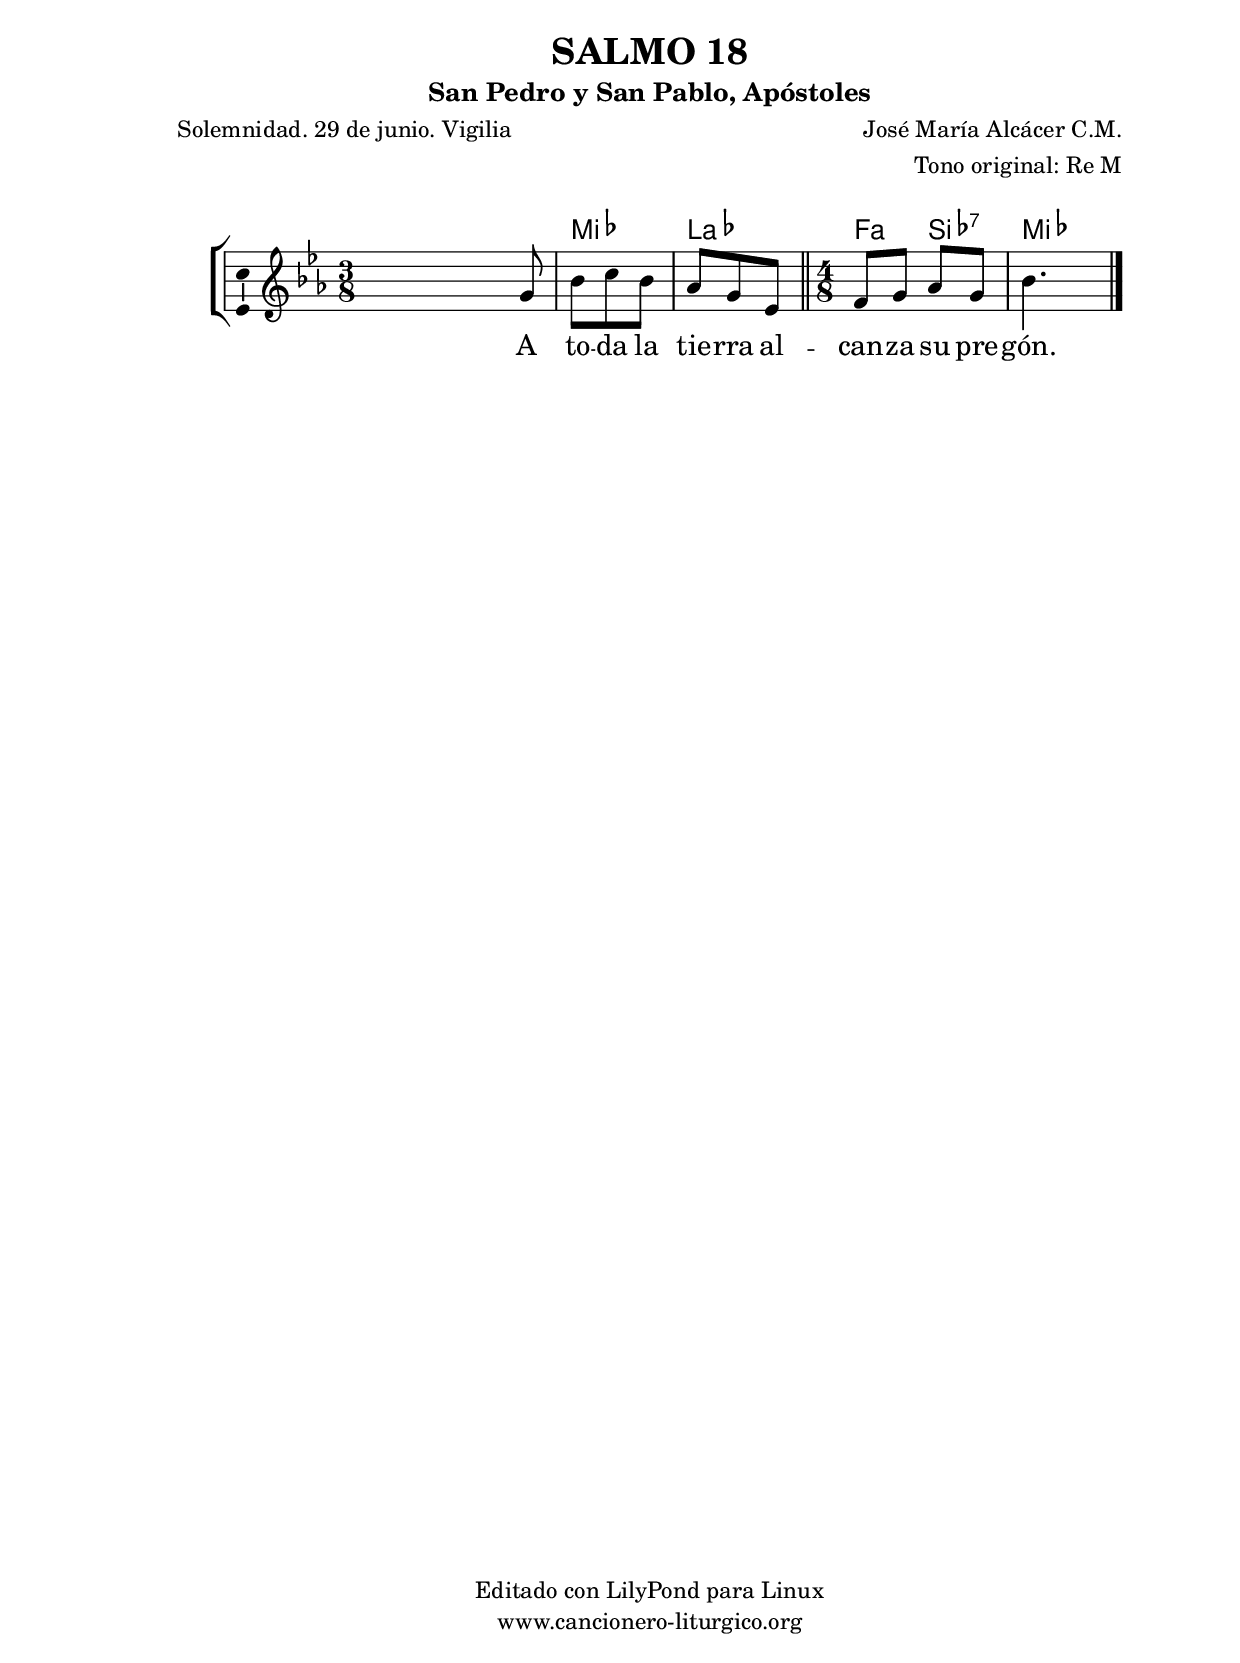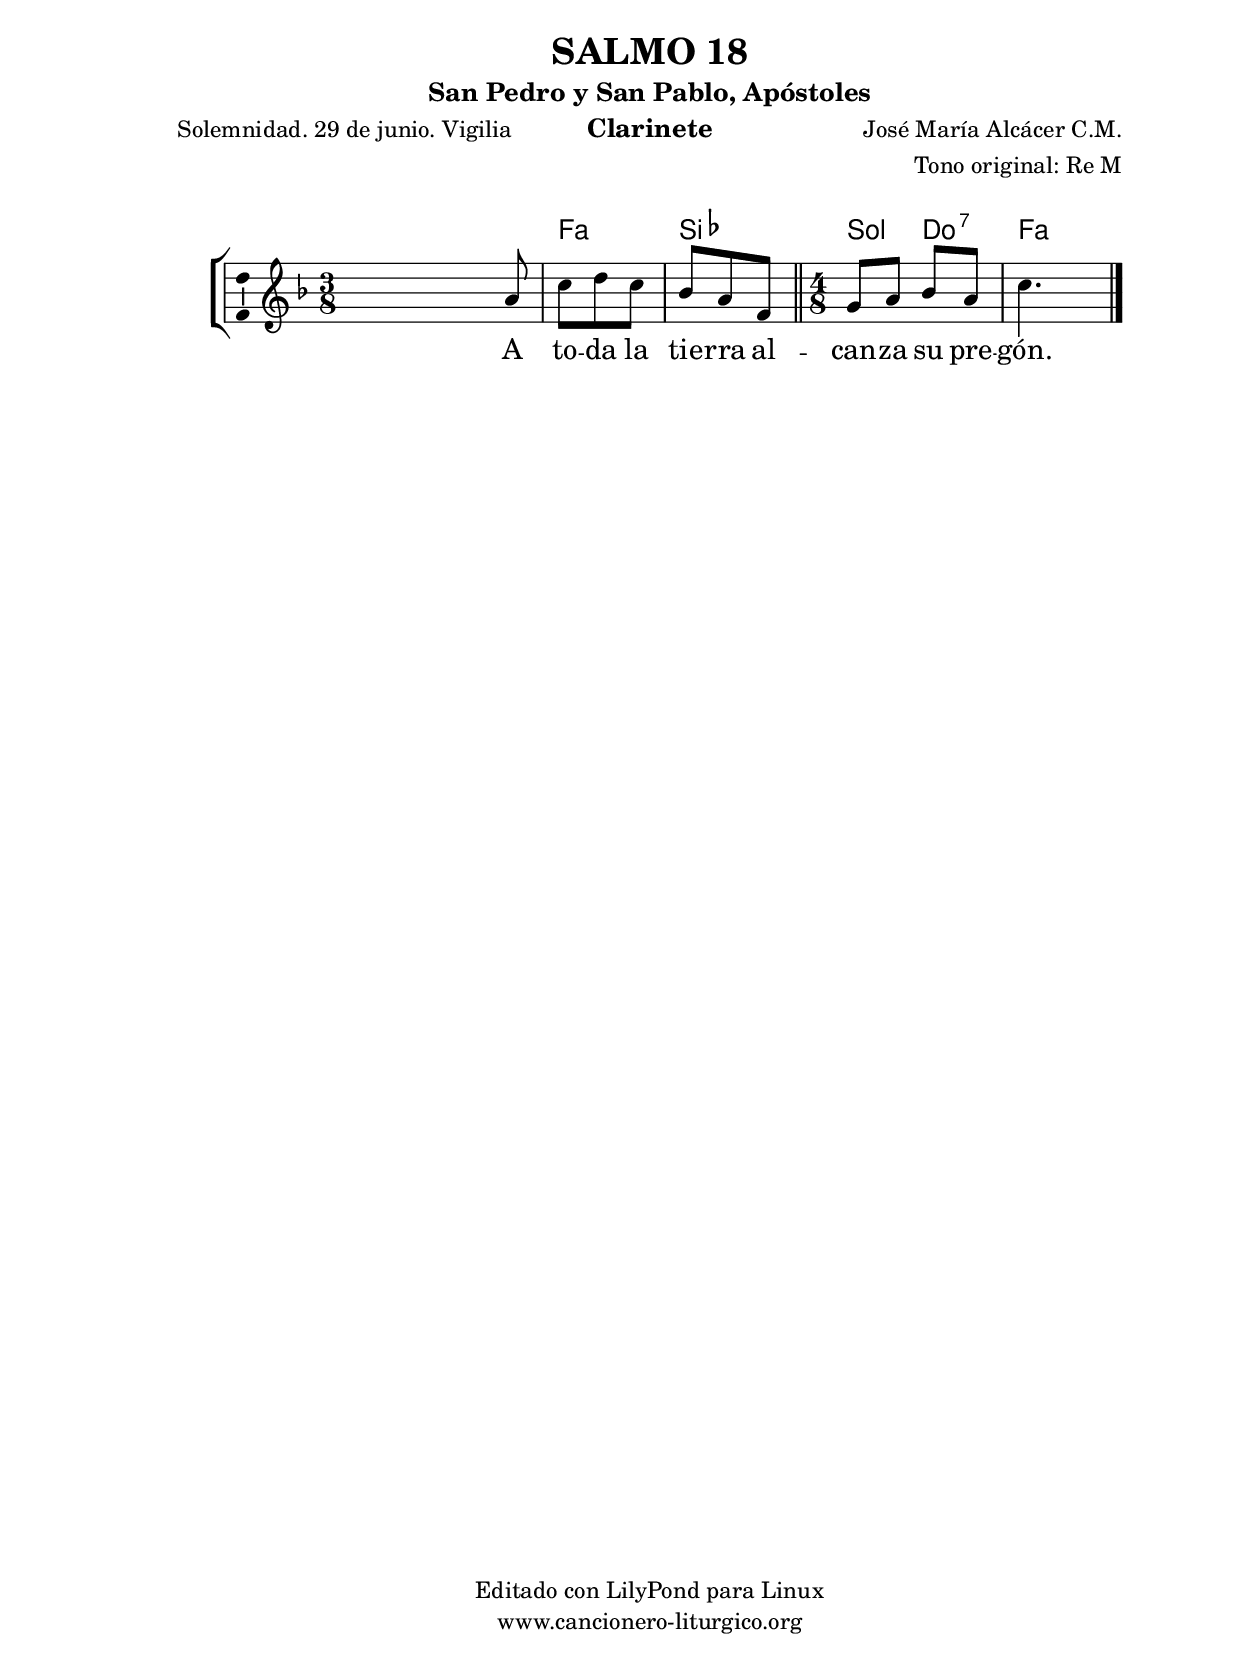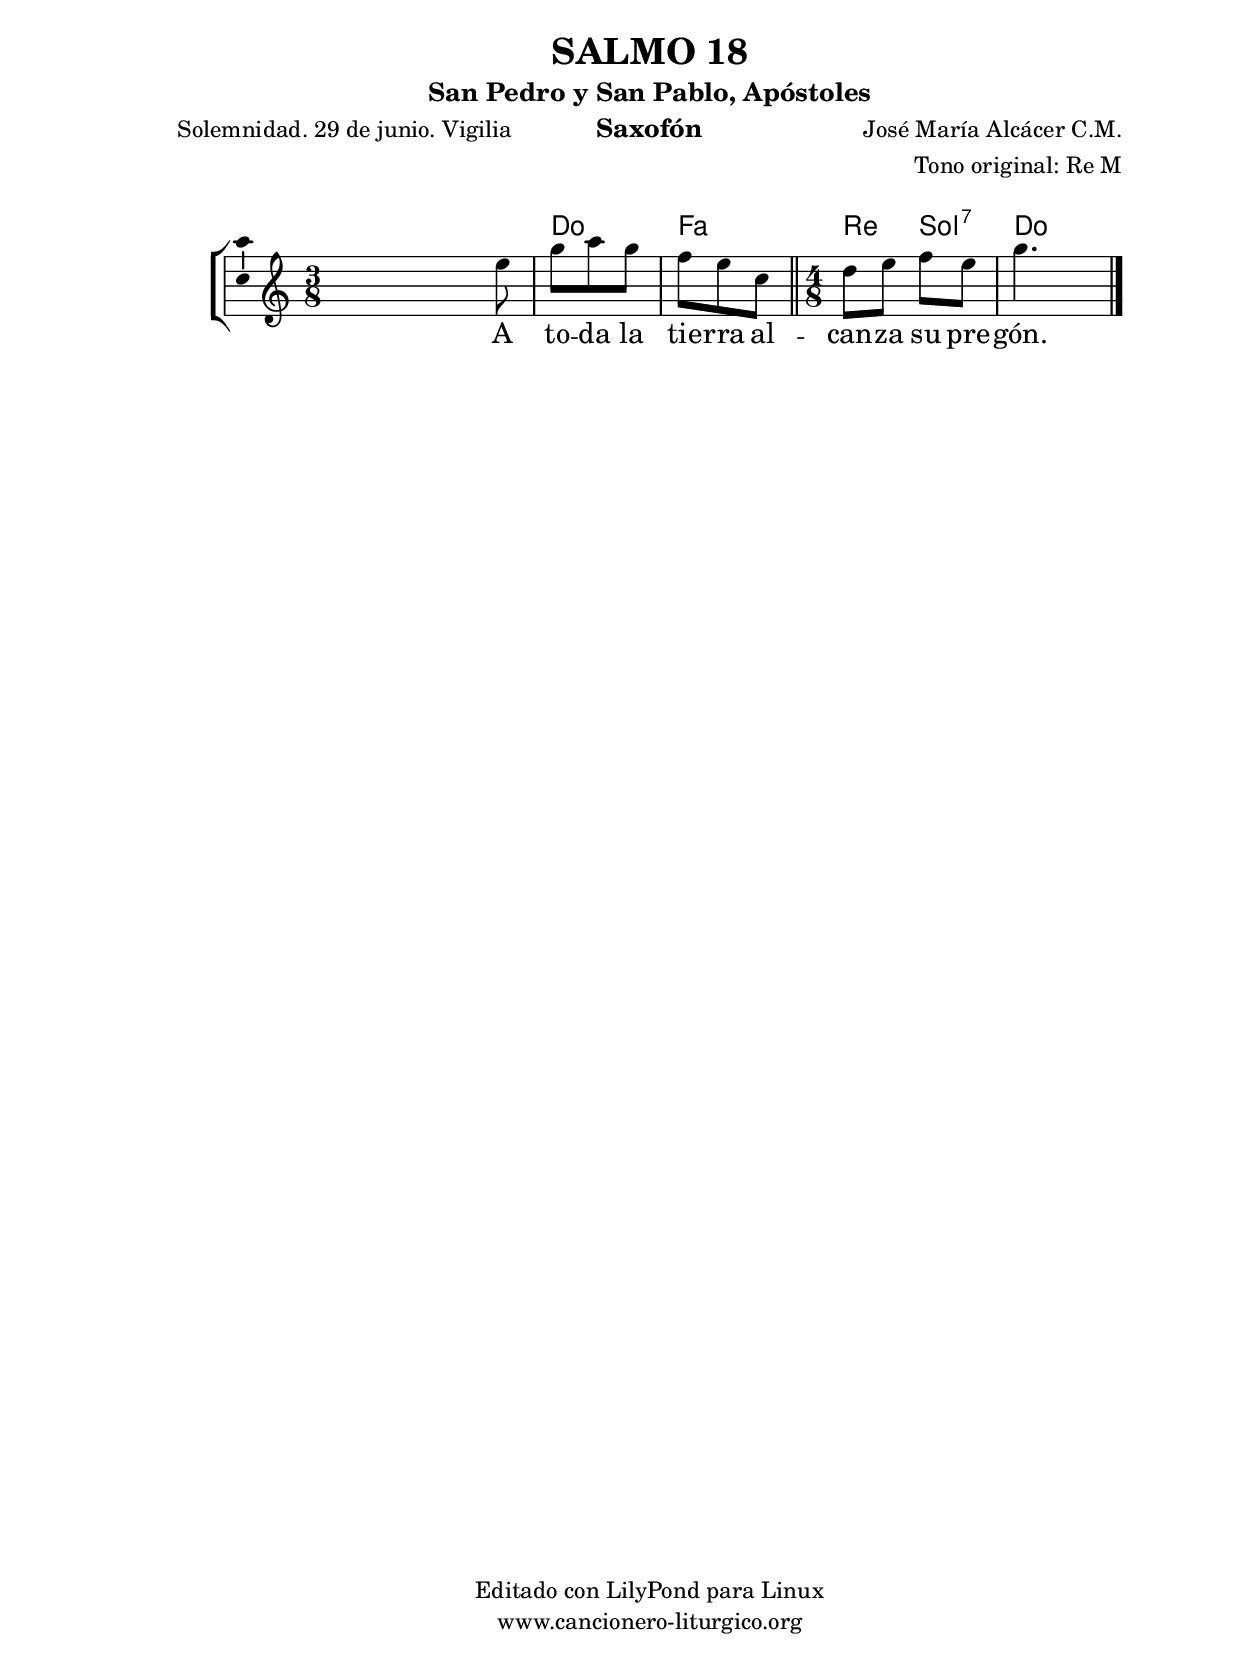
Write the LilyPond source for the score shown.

%
%para convertir .midi en .wav:
%timidity filename.midi -Ow -o finename.wav
%
%
%Para convertir de .wav a .mp3:
%lame -h -m j filename.wav
%
%
%para escuchar el midi:
%timidity nombrefichero.midi
%


%versión de lilypond para la que se ha escrito esta partitura:
\version "2.16.0"

	%Tamaño papel
	#(set-default-paper-size "a4")
	%Tamaño partitura
	#(set-global-staff-size 20)
	%No responde al pulsar sobre una nota
	#(ly:set-option 'point-and-click #f)

%parámetros del encabezamiento:
\header {
	title = "SALMO 18"
	subtitle = "San Pedro y San Pablo, Apóstoles"
	composer = "José María Alcácer C.M."
	poet = "Solemnidad. 29 de junio. Vigilia"
	meter = ""
	arranger = "Tono original: Re M"
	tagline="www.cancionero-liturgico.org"
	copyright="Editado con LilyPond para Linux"
	}

%parámetros asociados al papel:
\paper  {
	oddHeaderMarkup = \markup {\fill-line { \on-the-fly #not-first-page \fromproperty #'header:title \on-the-fly #not-first-page \fromproperty #'header:composer }}
	evenHeaderMarkup = \markup {\fill-line { \fromproperty #'header:composer \fromproperty #'header:title }}
	#(set-paper-size "a4")
	print-page-number = ##f
	first-page-number = 1
	print-first-page-number = ##f
%	head-separation = 3.0 \cm
	top-margin = 2.0 \cm
	bottom-margin = 0.5\cm
%%%	bottom-margin = -1.0\cm
	left-margin = 3.0 \cm
	line-width = 16.0 \cm 
	indent = 8\mm
	interscoreline = 2.\mm
	between-system-space = 15\mm
%	para que las partituras no llenen la hoja:
	ragged-bottom = ##t
%	idem para la última hoja:
	ragged-last-bottom = ##f
%	para que las partituras llenen el ancho del papel:
	ragged-last = ##f
	after-title-space = 2.5 \cm
%page-count=1
%system-count=8

	%Flexible Vertical Spacing
%	markup-markup-spacing =
%	#'((basic-distance . 15) (minimum-distance . 15) (padding . 3))
	markup-system-spacing =
	#'((basic-distance . 15) (minimum-distance . 15) (padding . 3))
	system-system-spacing =
	#'((basic-distance . 15) (minimum-distance . 15) (padding . 3))
	score-system-spacing =
	#'((basic-distance . 15) (minimum-distance . 15) (padding . 5))
%	top-system-spacing = % header
%	#'((basic-distance . 8) (minimum-distance . 0) (padding . 3))
%	top-markup-spacing =
%	#'((basic-distance . 20) (minimum-distance . 20) (padding . 3))
	last-bottom-spacing = % footer
	#'((basic-distance . 5) (minimum-distance . 5) (padding . 3))
%	score-markup-spacing =
%	#'((basic-distance . 16) (minimum-distance . 13) (padding . 3))

	}


%parámetros que afectan a toda la partitura:
global =  {
	%clave de sol (G):
	\clef G
	%armadura:
	\transpose d ees
	\key d \major
	\tempo 8=132
	\set Score.tempoHideNote = ##t
	}


acordes = {
	\italianChords
	\chordmode {
	\transpose d ees
{

s4.
d4. g e4 a:7 d2

	}
	}
}

melodia = 
	\transpose d ees
{
	\relative c'{

\time 3/8
s4 fis8
a8 b a
g fis d

\bar "||"
\time 4/8
e8 fis g fis
a4. s8

	\bar "|."
	}
	}


texto = \lyricmode {
A to -- da la tie -- rra al -- can -- za su pre -- gón.
	}


acordesStaff = \context ChordNames = acordesStaff <<
	\set chordChanges = ##t
	\acordes
	>>


vozStaff = \context Voice = vozStaff
\with {\consists "Ambitus_engraver"}
<<
%	\set Staff.instrumentName = ""
%	\set Staff.shortInstrumentName = ""
%	\set Staff.midiInstrument = #"clarinet"
%	\set Staff.midiInstrument = #"cello"
%	\set Staff.midiInstrument = #"flute"
	\set Staff.midiInstrument = #"electric guitar (jazz)"
%	\set Staff.midiInstrument = #"english horn"
%	\set Staff.midiInstrument = #"violin"
%	\set Staff.midiInstrument = #"glockenspiel"
	\set Staff.midiMinimumVolume = #0.7
	\set Staff.midiMaximumVolume = #0.9
	\global
	\melodia
	>>


textoStaff = \context Lyrics = textoStaff <<
	\lyricsto vozStaff \texto
	>>

\book {
	\score {
		\context ChoirStaff {
			\override StaffGroup.SystemStartBracket #'collapse-height = #1
			\override Score.SystemStartBar #'collapse-height = #1
			<<
			\acordesStaff
			\vozStaff
			\textoStaff
			>>
			}
		\layout {
	    		\context {
				\Lyrics
				\override LyricText #'font-size = #2
				}
	   		 \context {
				\Score
				%fontSize = #3
				\override StaffSymbol #'staff-space = #(magstep +3)
				%\override Beam #'thickness = #0.55
				%\override SpacingSpanner #'spacing-increment = #1.0
				%\override Slur #'height-limit = #1.5
				}
			}
		}
	\score {
		\unfoldRepeats
		\context ChoirStaff {
			<<
			\acordesStaff
			\vozStaff
			>>
			}
		\midi {
	  		\context {
	  			\Score
				tempoWholesPerMinute = #(ly:make-moment 70 4)
				}
			}
		}
	}

%Partitura para clarinete
#(define output-suffix "C")
\book {
	\header{
		instrument = "Clarinete"
		}
	\score {
		\context ChoirStaff {
			\override StaffGroup.SystemStartBracket #'collapse-height = #1
			\override Score.SystemStartBar #'collapse-height = #1
\transpose c d
			<<
			\acordesStaff
			\vozStaff
			\textoStaff
			>>
			}
		\layout {
	    		\context {
				\Lyrics
				\override LyricText #'font-size = #2
				}
	   		 \context {
				\Score
				%fontSize = #3
				\override StaffSymbol #'staff-space = #(magstep +3)
				%\override Beam #'thickness = #0.55
				%\override SpacingSpanner #'spacing-increment = #1.0
				%\override Slur #'height-limit = #1.5
				}
			}
		}
	}

%Partitura para saxofón
#(define output-suffix "S")
\book {
	\header{
		instrument = "Saxofón"
		}
	\score {
		\context ChoirStaff {
			\override StaffGroup.SystemStartBracket #'collapse-height = #1
			\override Score.SystemStartBar #'collapse-height = #1
\transpose c a
			<<
			\acordesStaff
			\vozStaff
			\textoStaff
			>>
			}
		\layout {
	    		\context {
				\Lyrics
				\override LyricText #'font-size = #2
				}
	   		 \context {
				\Score
				%fontSize = #3
				\override StaffSymbol #'staff-space = #(magstep +3)
				%\override Beam #'thickness = #0.55
				%\override SpacingSpanner #'spacing-increment = #1.0
				%\override Slur #'height-limit = #1.5
				}
			}
		}
	}

